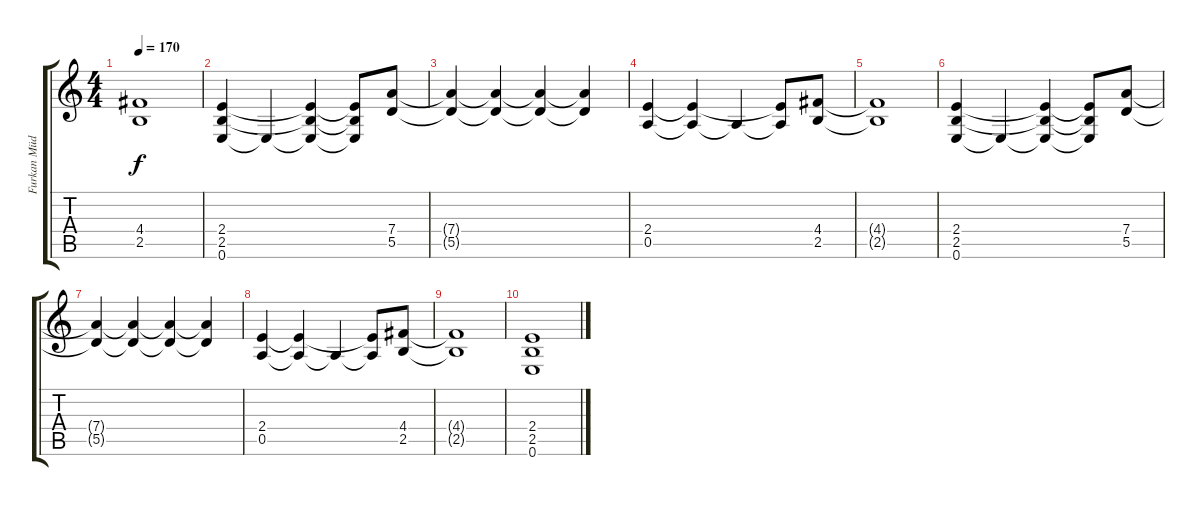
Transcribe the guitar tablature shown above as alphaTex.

\track ("Furkan Müderrisoglu" "Furkan Müd") {instrument distortionguitar}
\staff {score tabs}
\tuning (E4 B3 G3 D3 A2 E2) {hide}
\ts (4 4)
\tempo 170
\clef g2
\ks c
(4.4{t} 2.5{t}).1{dy f} |
(2.4 2.5 0.6).4 0.6{t}.4 (2.4{t} 2.5{t} 0.6{t}).4 (2.4{t} 2.5{t} 0.6{t}).8 (7.4 5.5).8 |
(7.4{t} 5.5{t}).4 (7.4{t} 5.5{t}).4 (7.4{t} 5.5{t}).4 (7.4{t} 5.5{t}).4 |
(2.4 0.5).4 (2.4{t} 0.5{t}).4 0.5{t}.4 (2.4{t} 0.5{t}).8 (4.4 2.5).8 |
(4.4{t} 2.5{t}).1 |
(2.4 2.5 0.6).4 0.6{t}.4 (2.4{t} 2.5{t} 0.6{t}).4 (2.4{t} 2.5{t} 0.6{t}).8 (7.4 5.5).8 |
(7.4{t} 5.5{t}).4 (7.4{t} 5.5{t}).4 (7.4{t} 5.5{t}).4 (7.4{t} 5.5{t}).4 |
(2.4 0.5).4 (2.4{t} 0.5{t}).4 0.5{t}.4 (2.4{t} 0.5{t}).8 (4.4 2.5).8 |
(4.4{t} 2.5{t}).1 |
(2.4 2.5 0.6).1
